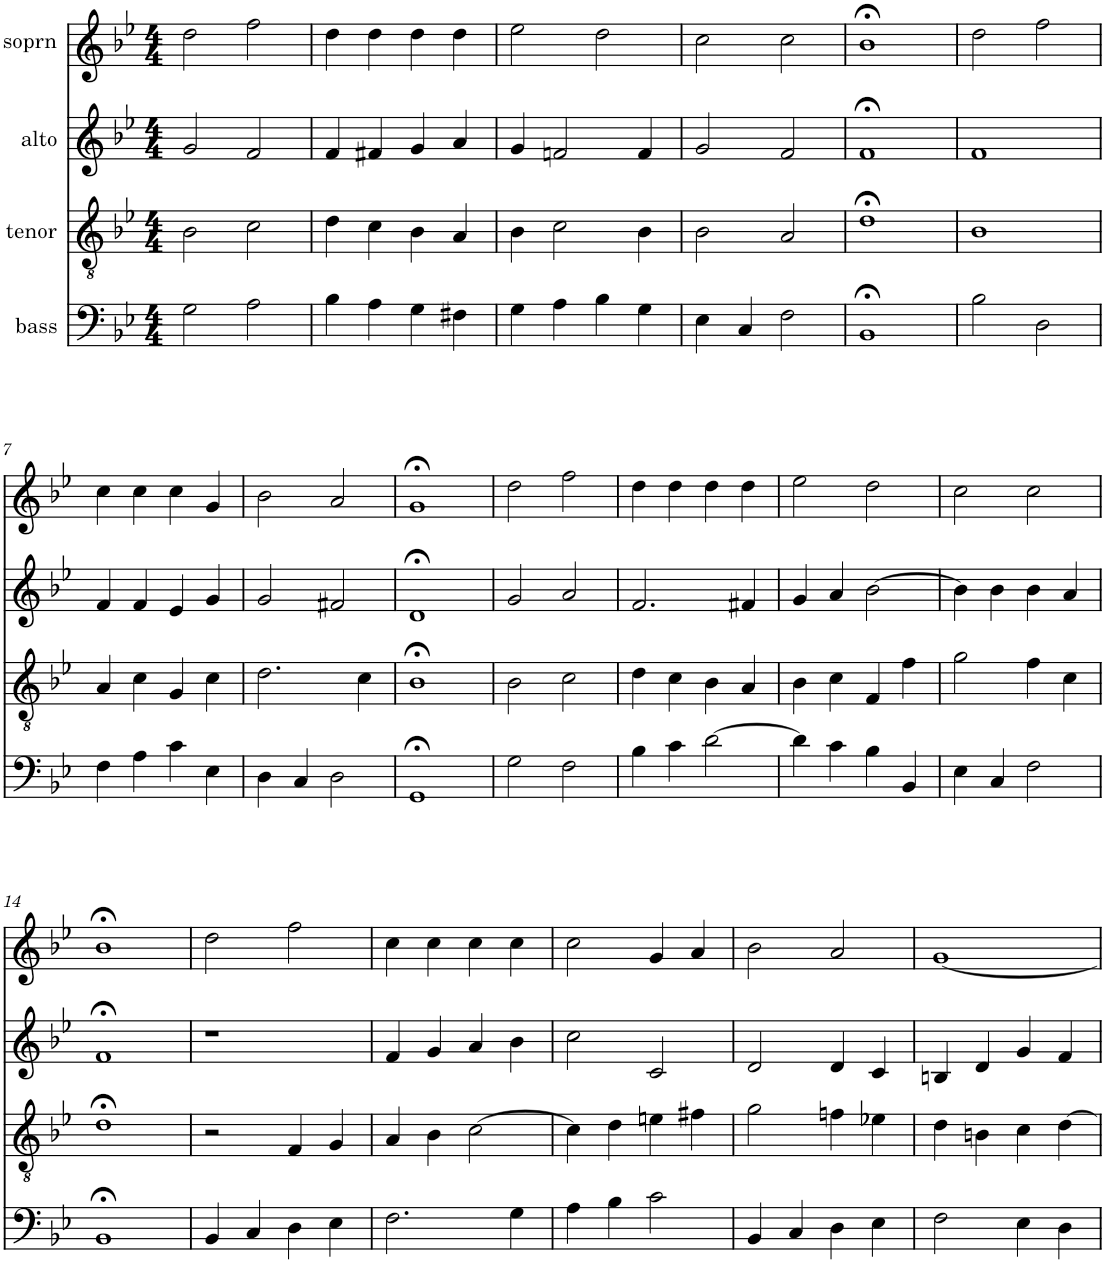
**kern	**kern	**kern	**kern
*part4	*part3	*part2	*part1
*staff4	*staff3	*staff2	*staff1
*I"bass	*I"tenor	*I"alto	*I"soprn
*clefF4	*clefGv2	*clefG2	*clefG2
*k[b-e-]	*k[b-e-]	*k[b-e-]	*k[b-e-]
*g:	*g:	*g:	*g:
*M4/4	*M4/4	*M4/4	*M4/4
=1	=1	=1	=1
2G\	2B-\	2g/	2dd\
2A\	2c\	2f/	2ff\
=2	=2	=2	=2
4B-\	4d\	4f/	4dd\
4A\	4c\	4f#X/	4dd\
4G\	4B-\	4g/	4dd\
4F#X\	4A/	4a/	4dd\
=3	=3	=3	=3
4G\	4B-\	4g/	2ee-\
4A\	2c\	2fn/	.
4B-\	.	.	2dd\
4G\	4B-\	4f/	.
=4	=4	=4	=4
4E-\	2B-\	2g/	2cc\
4C/	.	.	.
2F\	2A/	2f/	2cc\
=5	=5	=5	=5
1BB-;<	1d;<	1f;<	1b-;<
=6	=6	=6	=6
2B-\	1B-	1f	2dd\
2D\	.	.	2ff\
!!LO:LB:g=z
=7	=7	=7	=7
4F\	4A/	4f/	4cc\
4A\	4c\	4f/	4cc\
4c\	4G/	4e-/	4cc\
4E-\	4c\	4g/	4g/
=8	=8	=8	=8
4D\	2.d\	2g/	2b-\
4C/	.	.	.
2D\	.	2f#X/	2a/
.	4c\	.	.
=9	=9	=9	=9
1GG;<	1B-;<	1d;<	1g;<
=10	=10	=10	=10
2G\	2B-\	2g/	2dd\
2F\	2c\	2a/	2ff\
=11	=11	=11	=11
4B-\	4d\	2.f/	4dd\
4c\	4c\	.	4dd\
[2d\	4B-\	.	4dd\
.	4A/	4f#X/	4dd\
=12	=12	=12	=12
4d\]	4B-\	4g/	2ee-\
4c\	4c\	4a/	.
4B-\	4F/	[2b-\	2dd\
4BB-/	4f\	.	.
=13	=13	=13	=13
4E-\	2g\	4b-\]	2cc\
4C/	.	4b-\	.
2F\	4f\	4b-\	2cc\
.	4c\	4a/	.
!!LO:LB:g=z
=14	=14	=14	=14
1BB-;<	1d;<	1f;<	1b-;<
=15	=15	=15	=15
4BB-/	2r	1r	2dd\
4C/	.	.	.
4D\	4F/	.	2ff\
4E-\	4G/	.	.
=16	=16	=16	=16
2.F\	4A/	4f/	4cc\
.	4B-\	4g/	4cc\
.	[2c\	4a/	4cc\
4G\	.	4b-\	4cc\
=17	=17	=17	=17
4A\	4c\]	2cc\	2cc\
4B-\	4d\	.	.
2c\	4en\	2c/	4g/
.	4f#X\	.	4a/
=18	=18	=18	=18
4BB-/	2g\	2d/	2b-\
4C/	.	.	.
4D\	4fn\	4d/	2a/
4E-\	4e-X\	4c/	.
=19	=19	=19	=19
2F\	4d\	4Bn/	[1g
.	4Bn\	4d/	.
4E-\	4c\	4g/	.
4D\	[4d\	4f/	.
=	=	=	=
*-	*-	*-	*-
